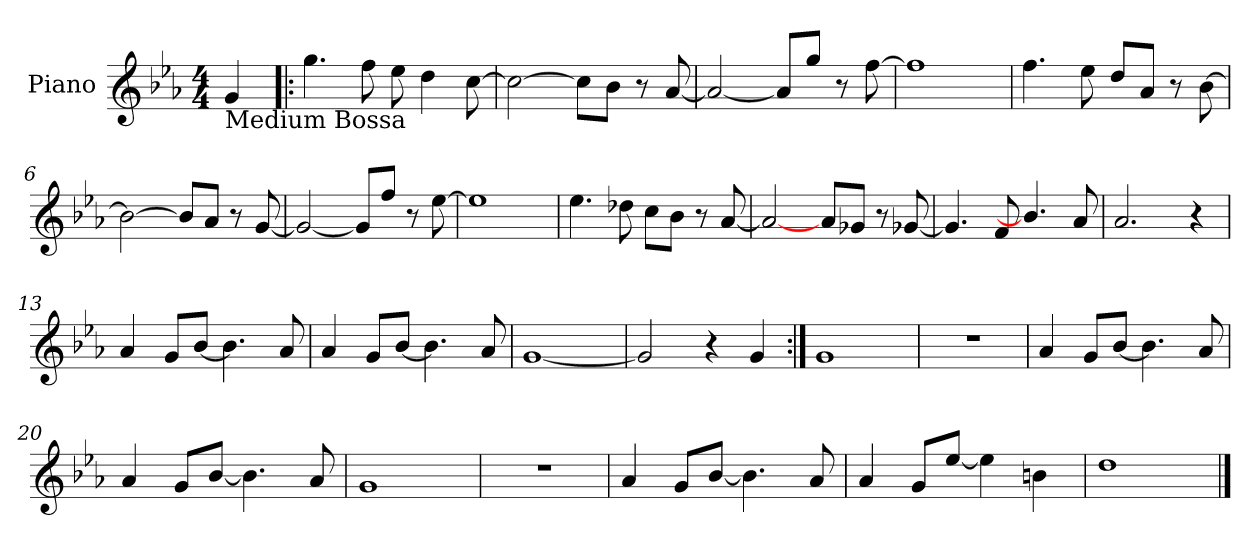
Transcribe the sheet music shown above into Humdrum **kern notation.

**kern
*part1
*staff1
*I"Piano
*I'Pno
*clefG2
*k[b-e-a-]
*E-:
*M4/4
=
!LO:TX:b:t=Medium Bossa
4g/
=1!|:
4.gg\
8ff\
8ee-\
4dd\
[8cc\
=2
2cc\_
8cc\L]
8b-\J
8r
[8a-/
=3
2a-/_
8a-/L]
8gg\J
8r
[8ff\
=4
1ff]
!!LO:LB:g=z
=5
4.ff\
8ee-\
8dd\L
8a-/J
8r
[8b-\
=6
2b-\_
8b-\L]
8a-/J
8r
[8g/
=7
2g/_
8g/L]
8ff\J
8r
[8ee-\
=8
1ee-]
!!LO:LB:g=z
=9
4.ee-\
8dd-X\
8cc\L
8b-\J
8r
[8a-/
=10
2a-/_
8a-/L
8g-X/J
8r
[8g-X/
=11
4.g-/]
8f/
4.b-/]
8a-/
=12
2.a-/
4r
!!LO:LB:g=z
=13
4a-/
8g/L
[8b-/J
4.b-\]
8a-/
=14
4a-/
8g/L
[8b-/J
4.b-\]
8a-/
=15
[1g
=16
2g/]
4r
4g/
!!LO:LB:g=z
=17:|!
1g
=18
1r
=19
4a-/
8g/L
[8b-\J
4.b-\]
8a-/
=20
4a-/
8g/L
[8b-\J
4.b-\]
8a-/
=21
1g
!!LO:LB:g=z
=22
1r
=23
4a-/
8g/L
[8b-\J
4.b-\]
8a-/
=24
4a-/
8g/L
[8ee-\J
4ee-\]
4bn\
=25
1dd
==
*-
